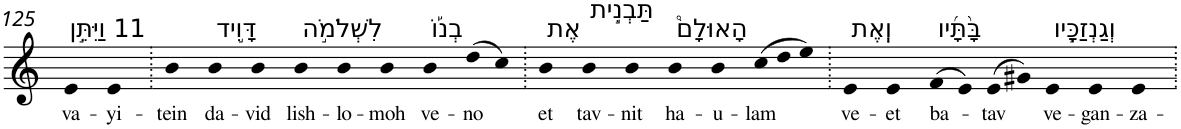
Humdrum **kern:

**kern	**text
*part1	*part1
*staff1	*staff1
*I"Piano	*
*I'Pno	*
!!LO:PB:g=z
*clefG2	*
*k[]	*
=125	=125
!LO:TX:a:t=11 וַיִּתֵּ֣ן	!
!	!LO:LY:b
4e	va-
!	!LO:LY:b
4e	-yi-
=126.	=126.
!	!LO:LY:b
4b	-tein
!LO:TX:a:t=דָּוִ֣יד	!
!	!LO:LY:b
4b	da-
!	!LO:LY:b
4b	-vid
!LO:TX:a:t=לִשְׁלֹמֹ֣ה	!
!	!LO:LY:b
4b	lish-
!	!LO:LY:b
4b	-lo-
!	!LO:LY:b
4b	-moh
!LO:TX:a:t=בְנ֡וֹ	!
!	!LO:LY:b
4b	ve-
!	!LO:LY:b
(>8dd	-no
8cc)	.
=127.	=127.
!LO:TX:a:t=אֶת	!
!	!LO:LY:b
4b	et
!LO:TX:a:t=תַּבְנִ֣ית	!
!	!LO:LY:b
4b	tav-
!	!LO:LY:b
4b	-nit
!LO:TX:a:t=הָאוּלָם֩	!
!	!LO:LY:b
4b	ha-
!	!LO:LY:b
4b	-u-
*Xtuplet	*
!	!LO:LY:b
(>12cc	-lam
12dd	.
12ee)	.
=128.	=128.
!LO:TX:a:t=וְֽאֶת	!
!	!LO:LY:b
4e	ve-
!	!LO:LY:b
4e	-et
!LO:TX:a:t=בָּ֨תָּ֜יו	!
!	!LO:LY:b
(>8f	ba-
8e)	.
!	!LO:LY:b
(>8e	-tav
8g#X)	.
!LO:TX:a:t=וְגַנְזַכָּ֧יו	!
!	!LO:LY:b
4e	ve-
!	!LO:LY:b
4e	-gan-
!	!LO:LY:b
4e	-za-
=.	=.
*-	*-
